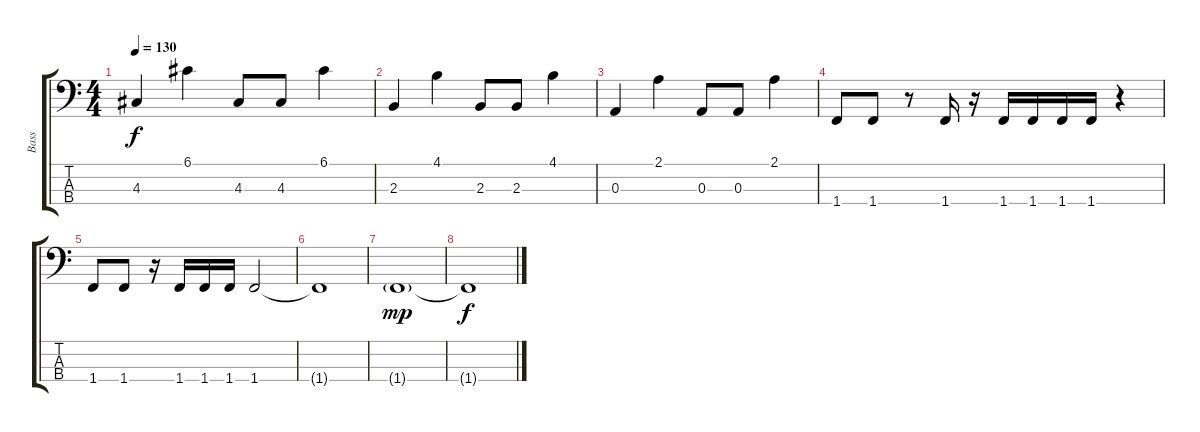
\track ("Bass" "Bass") {instrument electricbasspick}
\staff {score tabs}
\tuning (G2 D2 A1 E1) {hide}
\ts (4 4)
\tempo 130
\clef f4
\ks c
4.3.4{dy f} 6.1.4 4.3.8 4.3.8 6.1.4 |
2.3.4 4.1.4 2.3.8 2.3.8 4.1.4 |
0.3.4 2.1.4 0.3.8 0.3.8 2.1.4 |
1.4.8 1.4.8 r.8 1.4.16 r.16 1.4.16 1.4.16 1.4.16 1.4.16 r.4 |
1.4.8 1.4.8 r.16 1.4.16 1.4.16 1.4.16 1.4.2 |
1.4{t}.1 |
1.4{g}.1{dy mp} |
1.4{t}.1{dy f}
